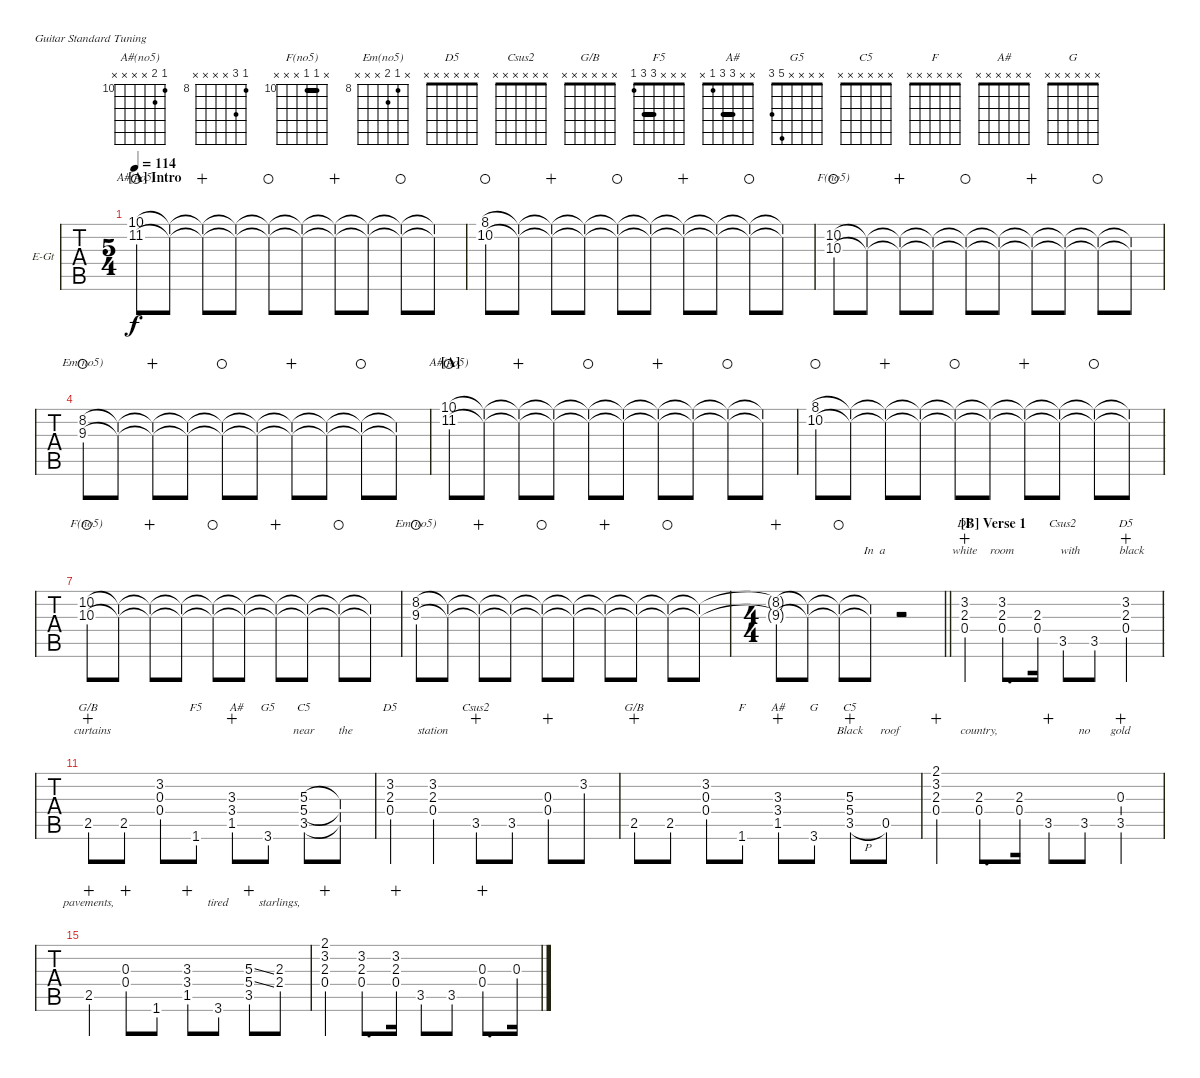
\bracketExtendMode nobrackets
\firstSystemTrackNameOrientation horizontal
\otherSystemsTrackNameOrientation horizontal
\defaultBarNumberDisplay FirstOfSystem
\track ("Guitar" "E-Gt") {instrument overdrivenguitar}
\staff {tabs}
\tuning (E4 B3 G3 D3 A2 E2)
\chord ("A#(no5)" 10 11 x x x x) {firstfret 10 showfingering false}
\chord ("" 8 10 x x x x) {firstfret 8 showfingering false}
\chord ("F(no5)" x 10 10 x x x) {firstfret 10 showfingering false barre 10}
\chord ("Em(no5)" x 8 9 x x x) {firstfret 8 showfingering false}
\chord ("D5" x 3 2 0 x x) {showfingering false}
\chord ("Csus2" x 3 2 0 3 x) {showfingering false}
\chord ("D5" x x x x x x)
\chord ("G/B" x 3 0 0 2 x) {showfingering false}
\chord ("F5 " x x x 3 3 1) {showfingering false barre 3}
\chord ("   A#" x x 3 3 1 x) {showfingering false barre 3}
\chord ("G5" x x x x 5 3) {showfingering false}
\chord ("C5" x x 5 5 3 x) {showfingering false barre 5}
\chord ("Csus2" x x x x x x)
\chord ("G/B" x x x x x x)
\chord ("F" x x x x x x)
\chord ("A#" x x x x x x)
\chord ("G" x x x x x x)
\chord ("C5" x x x x x x)
\ts (5 4)
\section ("A" "Intro")
\tempo 114
\clef g2
\ks c
(10.1 11.2).8{ch "A#(no5)" dy f instrument overdrivenguitar waho} (10.1{t} 11.2{t}).8 (10.1{t} 11.2{t}).8{wahc} (10.1{t} 11.2{t}).8 (10.1{t} 11.2{t}).8{waho} (10.1{t} 11.2{t}).8 (10.1{t} 11.2{t}).8{wahc} (10.1{t} 11.2{t}).8 (10.1{t} 11.2{t}).8{waho} (10.1{t} 11.2{t}).8 |
(8.1 10.2).8{ch "" lyrics (0 "") lyrics (1 "") lyrics (2 "") lyrics (3 "") lyrics (4 "") waho} (8.1{t} 10.2{t}).8 (8.1{t} 10.2{t}).8{wahc} (8.1{t} 10.2{t}).8 (8.1{t} 10.2{t}).8{waho} (8.1{t} 10.2{t}).8 (8.1{t} 10.2{t}).8{wahc} (8.1{t} 10.2{t}).8 (8.1{t} 10.2{t}).8{waho} (8.1{t} 10.2{t}).8 |
(10.2 10.3).8{ch "F(no5)" lyrics (0 "") lyrics (1 "") lyrics (2 "") lyrics (3 "") lyrics (4 "") waho} (10.2{t} 10.3{t}).8 (10.2{t} 10.3{t}).8{wahc} (10.2{t} 10.3{t}).8 (10.2{t} 10.3{t}).8{waho} (10.2{t} 10.3{t}).8 (10.2{t} 10.3{t}).8{wahc} (10.2{t} 10.3{t}).8 (10.2{t} 10.3{t}).8{waho} (10.2{t} 10.3{t}).8 |
(8.2 9.3).8{ch "Em(no5)" lyrics (0 "") lyrics (1 "") lyrics (2 "") lyrics (3 "") lyrics (4 "") waho} (8.2{t} 9.3{t}).8 (8.2{t} 9.3{t}).8{wahc} (8.2{t} 9.3{t}).8 (8.2{t} 9.3{t}).8{waho} (8.2{t} 9.3{t}).8 (8.2{t} 9.3{t}).8{wahc} (8.2{t} 9.3{t}).8 (8.2{t} 9.3{t}).8{waho} (8.2{t} 9.3{t}).8 |
\section ("A" "")
(10.1 11.2).8{ch "A#(no5)" waho} (10.1{t} 11.2{t}).8 (10.1{t} 11.2{t}).8{wahc} (10.1{t} 11.2{t}).8 (10.1{t} 11.2{t}).8{waho} (10.1{t} 11.2{t}).8 (10.1{t} 11.2{t}).8{wahc} (10.1{t} 11.2{t}).8 (10.1{t} 11.2{t}).8{waho} (10.1{t} 11.2{t}).8 |
(8.1 10.2).8{ch "" waho} (8.1{t} 10.2{t}).8 (8.1{t} 10.2{t}).8{wahc} (8.1{t} 10.2{t}).8 (8.1{t} 10.2{t}).8{waho} (8.1{t} 10.2{t}).8 (8.1{t} 10.2{t}).8{wahc} (8.1{t} 10.2{t}).8 (8.1{t} 10.2{t}).8{waho} (8.1{t} 10.2{t}).8 |
(10.2 10.3).8{ch "F(no5)" waho} (10.2{t} 10.3{t}).8 (10.2{t} 10.3{t}).8{wahc} (10.2{t} 10.3{t}).8 (10.2{t} 10.3{t}).8{waho} (10.2{t} 10.3{t}).8 (10.2{t} 10.3{t}).8{wahc} (10.2{t} 10.3{t}).8 (10.2{t} 10.3{t}).8{waho} (10.2{t} 10.3{t}).8 |
(8.2 9.3).8{ch "Em(no5)" lyrics (0 "") lyrics (1 "") lyrics (2 "") lyrics (3 "") lyrics (4 "") waho} (8.2{t} 9.3{t}).8 (8.2{t} 9.3{t}).8{wahc} (8.2{t} 9.3{t}).8 (8.2{t} 9.3{t}).8{waho} (8.2{t} 9.3{t}).8 (8.2{t} 9.3{t}).8{wahc} (8.2{t} 9.3{t}).8 (8.2{t} 9.3{t}).8{waho} (8.2{t} 9.3{t}).8 |
\ts (4 4)
\barLineRight lightlight
(8.2{t} 9.3{t}).8{lyrics (0 "") lyrics (1 "") lyrics (2 "") lyrics (3 "") lyrics (4 "") wahc} (8.2{t} 9.3{t}).8{lyrics (0 "") lyrics (1 "") lyrics (2 "") lyrics (3 "") lyrics (4 "")} (8.2{t} 9.3{t}).8{lyrics (0 "                        In  a") lyrics (1 "") lyrics (2 "") lyrics (3 "") lyrics (4 "") waho} (8.2{t} 9.3{t}).8{lyrics (0 "") lyrics (1 "") lyrics (2 "") lyrics (3 "") lyrics (4 "")} r.2{lyrics (0 "") lyrics (1 "") lyrics (2 "") lyrics (3 "") lyrics (4 "")} |
\section ("B" "Verse 1")
(3.2 2.3 0.4).4{ch "D5" lyrics (0 "white") lyrics (1 "") lyrics (2 "") lyrics (3 "") lyrics (4 "") wahc} (2.3 0.4 3.2).8{d lyrics (0 "room") lyrics (1 "") lyrics (2 "") lyrics (3 "") lyrics (4 "")} (2.3 0.4).16{lyrics (0 "") lyrics (1 "") lyrics (2 "") lyrics (3 "") lyrics (4 "")} 3.5.8{ch "Csus2" lyrics (0 "     with") lyrics (1 "") lyrics (2 "") lyrics (3 "") lyrics (4 "")} 3.5.8{lyrics (0 "") lyrics (1 "") lyrics (2 "") lyrics (3 "") lyrics (4 "")} (0.4 2.3 3.2).4{ch "D5" lyrics (0 "    black") lyrics (1 "") lyrics (2 "") lyrics (3 "") lyrics (4 "") wahc} |
2.5.8{ch "G/B" lyrics (0 "   curtains") lyrics (1 "") lyrics (2 "") lyrics (3 "") lyrics (4 "") wahc} 2.5.8{lyrics (0 "") lyrics (1 "") lyrics (2 "") lyrics (3 "") lyrics (4 "")} (0.3 0.4 3.2).8{lyrics (0 "") lyrics (1 "") lyrics (2 "") lyrics (3 "") lyrics (4 "")} 1.6.8{ch "F5 " lyrics (0 "") lyrics (1 "") lyrics (2 "") lyrics (3 "") lyrics (4 "")} (3.3 3.4 1.5).8{ch "   A#" lyrics (0 "") lyrics (1 "") lyrics (2 "") lyrics (3 "") lyrics (4 "") wahc} 3.6.8{ch "G5" lyrics (0 "") lyrics (1 "") lyrics (2 "") lyrics (3 "") lyrics (4 "")} (5.3 5.4 3.5).8{ch "C5" lyrics (0 "near") lyrics (1 "") lyrics (2 "") lyrics (3 "") lyrics (4 "")} (5.3{t} 5.4{t} 3.5{t}).8{lyrics (0 "    the") lyrics (1 "") lyrics (2 "") lyrics (3 "") lyrics (4 "")} |
(3.2 2.3 0.4).4{ch "D5" lyrics (0 "") lyrics (1 "") lyrics (2 "") lyrics (3 "") lyrics (4 "")} (3.2 2.3 0.4).4{lyrics (0 "station") lyrics (1 "") lyrics (2 "") lyrics (3 "") lyrics (4 "")} 3.5.8{ch "Csus2" lyrics (0 "") lyrics (1 "") lyrics (2 "") lyrics (3 "") lyrics (4 "") wahc} 3.5.8{lyrics (0 "") lyrics (1 "") lyrics (2 "") lyrics (3 "") lyrics (4 "")} (0.3 0.4).8{lyrics (0 "") lyrics (1 "") lyrics (2 "") lyrics (3 "") lyrics (4 "") wahc} 3.2.8{lyrics (0 "") lyrics (1 "") lyrics (2 "") lyrics (3 "") lyrics (4 "")} |
2.5.8{ch "G/B" lyrics (0 "") lyrics (1 "") lyrics (2 "") lyrics (3 "") lyrics (4 "") wahc} 2.5.8{lyrics (0 "") lyrics (1 "") lyrics (2 "") lyrics (3 "") lyrics (4 "")} (0.3 3.2 0.4).8{lyrics (0 "") lyrics (1 "") lyrics (2 "") lyrics (3 "") lyrics (4 "")} 1.6.8{ch "F" lyrics (0 "") lyrics (1 "") lyrics (2 "") lyrics (3 "") lyrics (4 "")} (3.3 3.4 1.5).8{ch "A#" lyrics (0 "") lyrics (1 "") lyrics (2 "") lyrics (3 "") lyrics (4 "") wahc} 3.6.8{ch "G" lyrics (0 "") lyrics (1 "") lyrics (2 "") lyrics (3 "") lyrics (4 "")} (5.3 5.4 3.5{h}).8{ch "C5" lyrics (0 "Black  ") lyrics (1 "") lyrics (2 "") lyrics (3 "") lyrics (4 "") wahc} 0.5.8{lyrics (0 "   roof") lyrics (1 "") lyrics (2 "") lyrics (3 "") lyrics (4 "")} |
(2.1 3.2 2.3 0.4).4{lyrics (0 "") lyrics (1 "") lyrics (2 "") lyrics (3 "") lyrics (4 "") wahc} (2.3 0.4).8{d lyrics (0 "country,      ") lyrics (1 "") lyrics (2 "") lyrics (3 "") lyrics (4 "")} (2.3 0.4).16{lyrics (0 "") lyrics (1 "") lyrics (2 "") lyrics (3 "") lyrics (4 "")} 3.5.8{lyrics (0 "") lyrics (1 "") lyrics (2 "") lyrics (3 "") lyrics (4 "") wahc} 3.5.8{lyrics (0 "no") lyrics (1 "") lyrics (2 "") lyrics (3 "") lyrics (4 "")} (0.3 3.5).4{lyrics (0 "gold") lyrics (1 "") lyrics (2 "") lyrics (3 "") lyrics (4 "") wahc} |
2.5.4{lyrics (0 "pavements,") lyrics (1 "") lyrics (2 "") lyrics (3 "") lyrics (4 "") wahc} (0.3 0.4).8{lyrics (0 "") lyrics (1 "") lyrics (2 "") lyrics (3 "") lyrics (4 "") wahc} 1.6.8{lyrics (0 "") lyrics (1 "") lyrics (2 "") lyrics (3 "") lyrics (4 "")} (3.3 3.4 1.5).8{lyrics (0 "") lyrics (1 "") lyrics (2 "") lyrics (3 "") lyrics (4 "") wahc} 3.6.8{lyrics (0 "tired") lyrics (1 "") lyrics (2 "") lyrics (3 "") lyrics (4 "")} (5.3{ss} 5.4{ss} 3.5).8{lyrics (0 "") lyrics (1 "") lyrics (2 "") lyrics (3 "") lyrics (4 "") wahc} (2.3 2.4).8{lyrics (0 "starlings,") lyrics (1 "") lyrics (2 "") lyrics (3 "") lyrics (4 "")} |
(2.1 3.2 2.3 0.4).4{lyrics (0 "") lyrics (1 "") lyrics (2 "") lyrics (3 "") lyrics (4 "") wahc} (3.2 2.3 0.4).8{d lyrics (0 "") lyrics (1 "") lyrics (2 "") lyrics (3 "") lyrics (4 "")} (3.2 2.3 0.4).16{lyrics (0 "") lyrics (1 "") lyrics (2 "") lyrics (3 "") lyrics (4 "") wahc} 3.5.8{lyrics (0 "") lyrics (1 "") lyrics (2 "") lyrics (3 "") lyrics (4 "")} 3.5.8{lyrics (0 "") lyrics (1 "") lyrics (2 "") lyrics (3 "") lyrics (4 "")} (0.3 0.4).8{d lyrics (0 "") lyrics (1 "") lyrics (2 "") lyrics (3 "") lyrics (4 "") wahc} 0.3.16{lyrics (0 "") lyrics (1 "") lyrics (2 "") lyrics (3 "") lyrics (4 "")}
